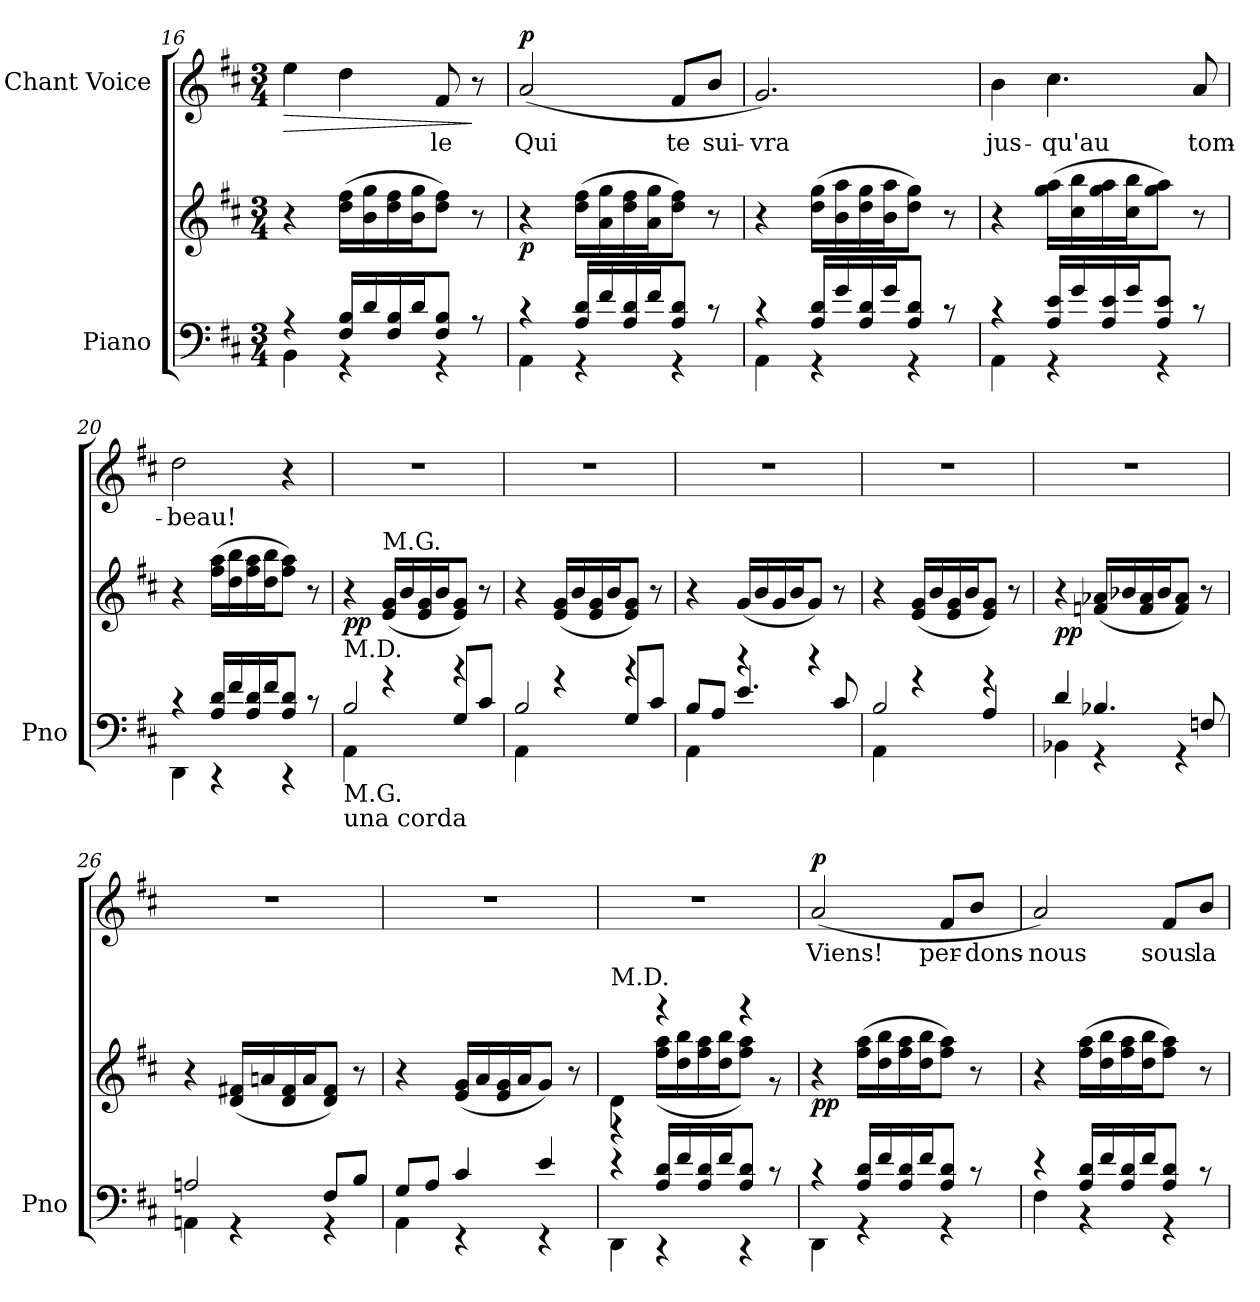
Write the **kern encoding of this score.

**kern	**kern	**dynam	**kern	**text	**dynam
*part2	*part2	*part2	*part1	*part1	*part1
*staff3	*staff2	*staff2/3	*staff1	*staff1	*staff1
*I"Piano	*	*	*I"Chant Voice	*	*
*I'Pno	*	*	*	*	*
*clefF4	*clefG2	*	*clefG2	*	*
*k[f#c#]	*k[f#c#]	*	*k[f#c#]	*	*
*M3/4	*M3/4	*	*M3/4	*	*
=16	=16	=16	=16	=16	=16
*^	*	*	*	*	*
!	!	!	!	!	!	!LO:HP:b
4r	4BB\	4r	.	4ee\	.	>
16F#/ 16B/LL	4r	(16dd\ 16ff#\LL	.	4dd\	.	.
16d/	.	16b\ 16gg\	.	.	.	.
16F#/ 16B/	.	16dd\ 16ff#\	.	.	.	.
16d/J	.	16b\ 16gg\J	.	.	.	.
!	!	!	!	!	!LO:LY:b	!
8F#/ 8B/J	4r	8dd\ 8ff#\J)	.	8f#/	-le	.
8r	.	8r	.	8r	.	]
!!LO:LB:g=z
=17	=17	=17	=17	=17	=17	=17
!	!	!	!LO:DY:b	!	!LO:LY:b	!LO:DY:a
4r	4AA\	4r	p	(>2a/	Qui	p
16A/ 16d/LL	4r	(16dd\ 16ff#\LL	.	.	.	.
16f#/	.	16a\ 16gg\	.	.	.	.
16A/ 16d/	.	16dd\ 16ff#\	.	.	.	.
16f#/J	.	16a\ 16gg\J	.	.	.	.
!	!	!	!	!	!LO:LY:b	!
8A/ 8d/J	4r	8dd\ 8ff#\J)	.	8f#/L	te	.
!	!	!	!	!	!LO:LY:b	!
8r	.	8r	.	8b/J	sui-	.
=18	=18	=18	=18	=18	=18	=18
!	!	!	!	!	!LO:LY:b	!
4r	4AA\	4r	.	2.g/)	-vra	.
16A/ 16d/LL	4r	(16dd\ 16gg\LL	.	.	.	.
16g/	.	16b\ 16aa\	.	.	.	.
16A/ 16d/	.	16dd\ 16gg\	.	.	.	.
16g/J	.	16b\ 16aa\J	.	.	.	.
8A/ 8d/J	4r	8dd\ 8gg\J)	.	.	.	.
8r	.	8r	.	.	.	.
=19	=19	=19	=19	=19	=19	=19
!	!	!	!	!	!LO:LY:b	!
4r	4AA\	4r	.	4b\	jus-	.
!	!	!	!	!	!LO:LY:b	!
16A/ 16e/LL	4r	(16gg\ 16aa\LL	.	4.cc#\	-qu'au	.
16g/	.	16cc#\ 16bb\	.	.	.	.
16A/ 16e/	.	16gg\ 16aa\	.	.	.	.
16g/J	.	16cc#\ 16bb\J	.	.	.	.
8A/ 8e/J	4r	8gg\ 8aa\J)	.	.	.	.
!	!	!	!	!	!LO:LY:b	!
8r	.	8r	.	8a/	tom-	.
=20	=20	=20	=20	=20	=20	=20
!	!	!	!	!	!LO:LY:b	!
4r	4DD\	4r	.	2dd\	-beau!	.
16A/ 16d/LL	4r	(16ff#\ 16aa\LL	.	.	.	.
16f#/	.	16dd\ 16bb\	.	.	.	.
16A/ 16d/	.	16ff#\ 16aa\	.	.	.	.
16f#/J	.	16dd\ 16bb\J	.	.	.	.
8A/ 8d/J	4r	8ff#\ 8aa\J)	.	4r	.	.
8r	.	8r	.	.	.	.
!!LO:LB:g=z
=21	=21	=21	=21	=21	=21	=21
!LO:TX:a:t=M.D.	!	!	!	!	!	!
!LO:TX:b:t=M.G.	!	!	!	!	!	!
!LO:TX:b:t=una corda	!	!	!	!	!	!
!	!	!	!LO:DY:b	!	!	!
4AA\	2B/	4r	pp	2.r	.	.
!	!	!LO:TX:a:t=M.G.	!	!	!	!
4r	.	(16e/ 16g/LL	.	.	.	.
.	.	16b/	.	.	.	.
.	.	16e/ 16g/	.	.	.	.
.	.	16b/J	.	.	.	.
4r	8G/L	8e/ 8g/J)	.	.	.	.
.	8c#/J	8r	.	.	.	.
=22	=22	=22	=22	=22	=22	=22
4AA\	2B/	4r	.	2.r	.	.
4r	.	(16e/ 16g/LL	.	.	.	.
.	.	16b/	.	.	.	.
.	.	16e/ 16g/	.	.	.	.
.	.	16b/J	.	.	.	.
4r	8G/L	8e/ 8g/J)	.	.	.	.
.	8c#/J	8r	.	.	.	.
=23	=23	=23	=23	=23	=23	=23
4AA\	8B/L	4r	.	2.r	.	.
.	8A/J	.	.	.	.	.
4r	4.e/	(16g/LL	.	.	.	.
.	.	16b/	.	.	.	.
.	.	16g/	.	.	.	.
.	.	16b/J	.	.	.	.
4r	.	8g/J)	.	.	.	.
.	8c#/	8r	.	.	.	.
=24	=24	=24	=24	=24	=24	=24
4AA\	2B/	4r	.	2.r	.	.
4r	.	(16e/ 16g/LL	.	.	.	.
.	.	16b/	.	.	.	.
.	.	16e/ 16g/	.	.	.	.
.	.	16b/J	.	.	.	.
4r	4A/	8e/ 8g/J)	.	.	.	.
.	.	8r	.	.	.	.
!!LO:LB:g=z
=25	=25	=25	=25	=25	=25	=25
!	!	!	!LO:DY:b	!	!	!
4d/	4BB-X\	4r	pp	2.r	.	.
4.B-X/	4r	(16fn/ 16a-X/LL	.	.	.	.
.	.	16b-X/	.	.	.	.
.	.	16f/ 16a-/	.	.	.	.
.	.	16b-/J	.	.	.	.
.	4r	8f/ 8a-/J)	.	.	.	.
8Fn/	.	8r	.	.	.	.
=26	=26	=26	=26	=26	=26	=26
2An/	4AAn\	4r	.	2.r	.	.
.	4r	(16d/ 16f#X/LL	.	.	.	.
.	.	16an/	.	.	.	.
.	.	16d/ 16f#/	.	.	.	.
.	.	16a/J	.	.	.	.
8F#/L	4r	8d/ 8f#/J)	.	.	.	.
8B/J	.	8r	.	.	.	.
=27	=27	=27	=27	=27	=27	=27
8G/L	4AA\	4r	.	2.r	.	.
8A/J	.	.	.	.	.	.
4c#/	4r	(16e/ 16g/LL	.	.	.	.
.	.	16a/	.	.	.	.
.	.	16e/ 16g/	.	.	.	.
.	.	16a/J	.	.	.	.
4e/	4r	8g/J)	.	.	.	.
.	.	8r	.	.	.	.
=28	=28	=28	=28	=28	=28	=28
*	*	*^	*	*	*	*
!	!	!LO:TX:a:t=M.D.	!	!	!	!	!
4r	4DD\	4d\	4r	.	2.r	.	.
16A/ 16d/LL	4r	4r	(>16ff#\ 16aa\LL	.	.	.	.
16f#/	.	.	16dd\ 16bb\	.	.	.	.
16A/ 16d/	.	.	16ff#\ 16aa\	.	.	.	.
16f#/J	.	.	16dd\ 16bb\J	.	.	.	.
8A/ 8d/J	4r	4r	8ff#\ 8aa\J)	.	.	.	.
8r	.	.	8r	.	.	.	.
!!LO:LB:g=z
=29	=29	=29	=29	=29	=29	=29	=29
!	!	!	!	!LO:DY:b	!	!LO:LY:b	!LO:DY:a
*	*	*v	*v	*	*	*	*
4r	4DD\	4r	pp	(>2a/	Viens!	p
16A/ 16d/LL	4r	(16ff#\ 16aa\LL	.	.	.	.
16f#/	.	16dd\ 16bb\	.	.	.	.
16A/ 16d/	.	16ff#\ 16aa\	.	.	.	.
16f#/J	.	16dd\ 16bb\J	.	.	.	.
!	!	!	!	!	!LO:LY:b	!
8A/ 8d/J	4r	8ff#\ 8aa\J)	.	8f#/L	per-	.
!	!	!	!	!	!LO:LY:b	!
8r	.	8r	.	8b/J	-dons-	.
=30	=30	=30	=30	=30	=30	=30
!	!	!	!	!	!LO:LY:b	!
4r	4F#\	4r	.	2a/)	-nous	.
16A/ 16d/LL	4r	(16ff#\ 16aa\LL	.	.	.	.
16f#/	.	16dd\ 16bb\	.	.	.	.
16A/ 16d/	.	16ff#\ 16aa\	.	.	.	.
16f#/J	.	16dd\ 16bb\J	.	.	.	.
!	!	!	!	!	!LO:LY:b	!
8A/ 8d/J	4r	8ff#\ 8aa\J)	.	8f#/L	sous	.
!	!	!	!	!	!LO:LY:b	!
8r	.	8r	.	8b/J	la	.
*v	*v	*	*	*	*	*
=	=	=	=	=	=
*-	*-	*-	*-	*-	*-
